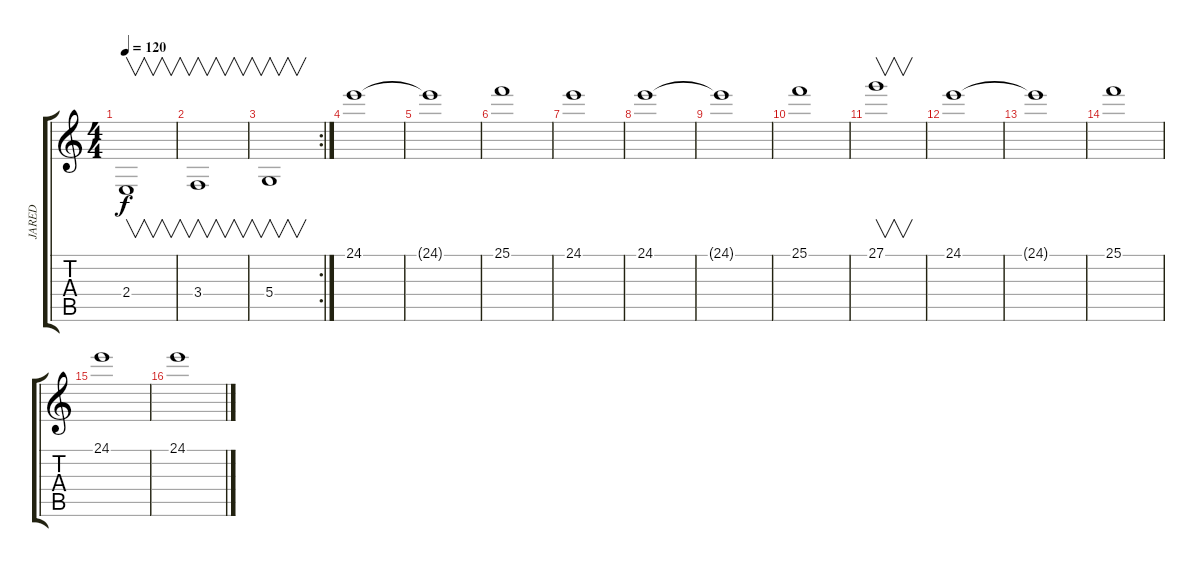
\track ("JARED" "JARED") {instrument synthvoice}
\staff {score tabs}
\tuning (E4 B3 G3 D3 A2 E2) {hide}
\ts (4 4)
\tempo 120
\clef g2
\ks c
2.4.1{v dy f} |
3.4.1{v} |
\rc 2
5.4.1{v} |
24.1.1{balance 0 instrument synthstrings1} |
24.1{t}.1 |
25.1.1 |
24.1.1 |
24.1.1 |
24.1{t}.1 |
25.1.1 |
27.1.1{v} |
24.1.1 |
24.1{t}.1 |
25.1.1 |
24.1.1 |
24.1.1
